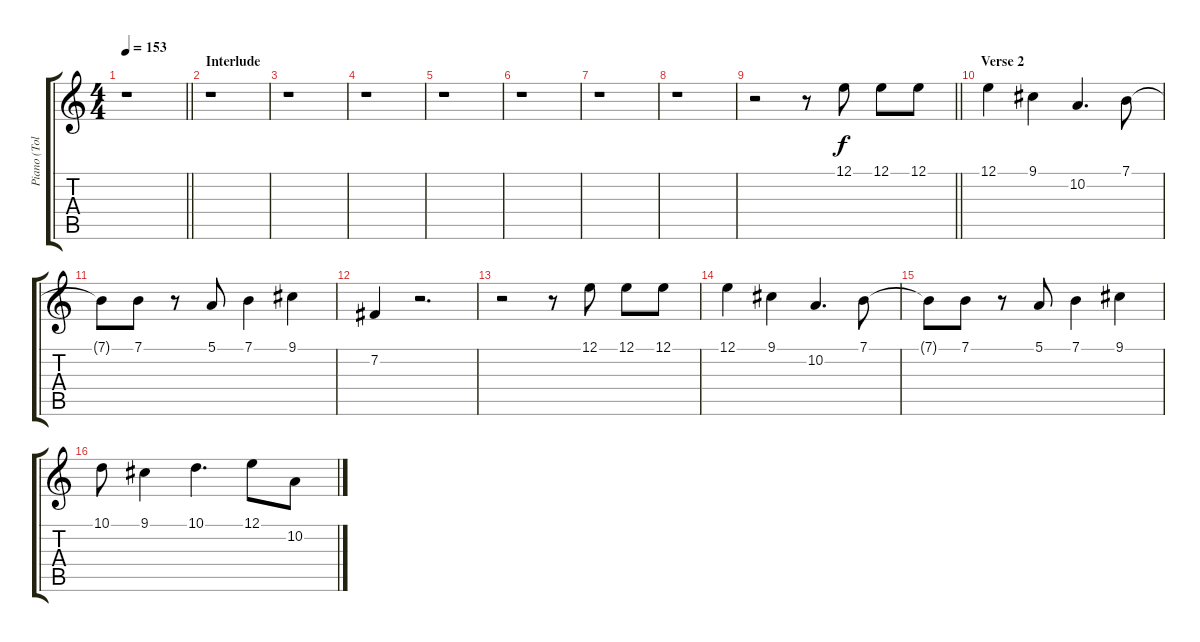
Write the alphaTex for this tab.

\track ("Piano (Tolhurst)" "Piano (Tol") {instrument brightacousticpiano}
\staff {score tabs}
\tuning (E4 B3 G3 D3 A2 E2) {hide}
\ts (4 4)
\tempo 153
\clef g2
\barLineRight lightlight
\ks c
r.1{dy f} |
\section ("" "Interlude")
r.1 |
r.1 |
r.1 |
r.1 |
r.1 |
r.1 |
r.1 |
\barLineRight lightlight
r.2 r.8 12.1.8 12.1.8 12.1.8 |
\section ("" "Verse 2")
12.1.4 9.1.4 10.2.4{d} 7.1.8 |
7.1{t}.8 7.1.8 r.8 5.1.8 7.1.4 9.1.4 |
7.2.4 r.2{d} |
r.2 r.8 12.1.8 12.1.8 12.1.8 |
12.1.4 9.1.4 10.2.4{d} 7.1.8 |
7.1{t}.8 7.1.8 r.8 5.1.8 7.1.4 9.1.4 |
10.1.8 9.1.4 10.1.4{d} 12.1.8 10.2.8
